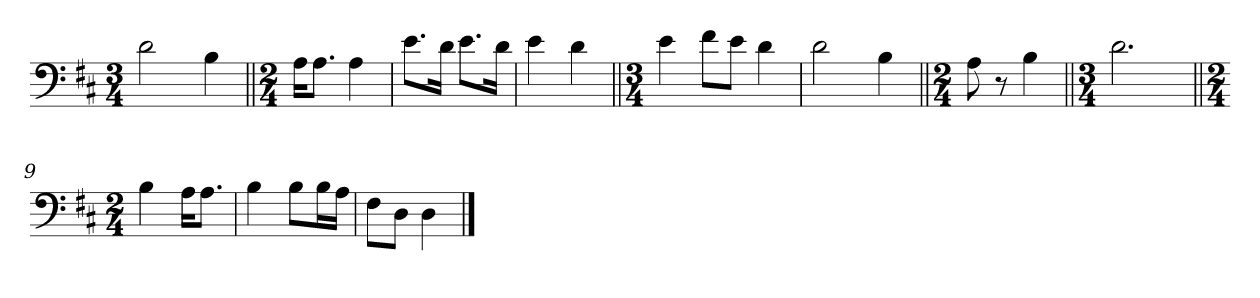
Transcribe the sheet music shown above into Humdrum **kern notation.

**kern
*part1
*staff1
*clefF4
*k[f#c#]
*M3/4
=1
2d\
4B\
=2||
*M2/4
16A\KL
8.A\J
4A\
=3
8.e\L
16d\Jk
8.e\L
16d\Jk
=4
4e\
4d\
=5||
*M3/4
4e\
8f#\L
8e\J
4d\
=6
2d\
4B\
=7||
*M2/4
8A\
8r
4B\
=8||
*M3/4
2.d\
=9||
*M2/4
4B\
16A\KL
8.A\J
=10
4B\
8B\L
16B\L
16A\JJ
=11
8F#\L
8D\J
4D\
==
*-
